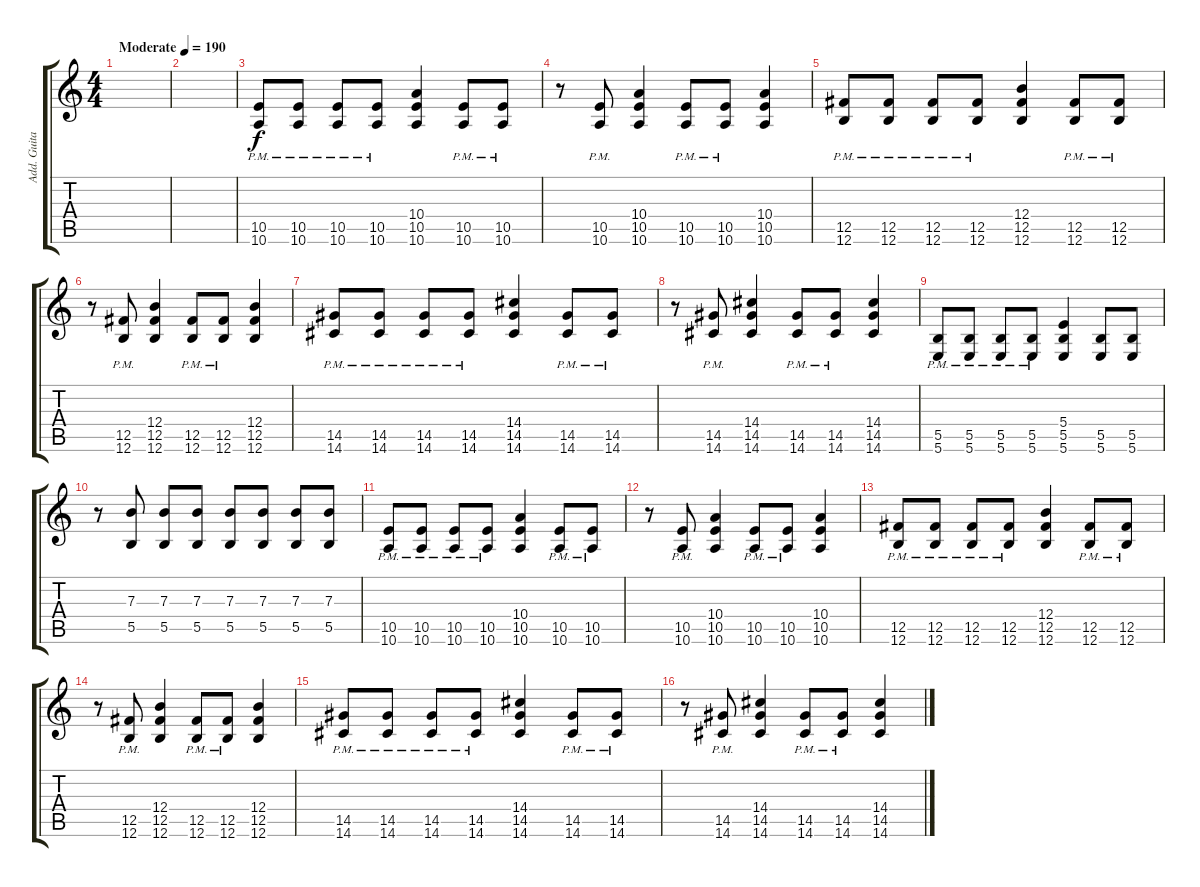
\track ("Add. Guitar" "Add. Guita") {instrument overdrivenguitar}
\staff {score tabs}
\tuning (Db4 Ab3 E3 B2 Gb2 B1) {hide}
\ts (4 4)
\tempo (190 "Moderate")
\clef g2
\ks c
|
|
(10.5{pm} 10.6{pm}).8 (10.5{pm} 10.6{pm}).8 (10.5{pm} 10.6{pm}).8 (10.5{pm} 10.6{pm}).8 (10.4 10.5 10.6).4 (10.5{pm} 10.6{pm}).8 (10.5{pm} 10.6{pm}).8 |
r.8 (10.5{pm} 10.6{pm}).8 (10.4 10.5 10.6).4 (10.5{pm} 10.6{pm}).8 (10.5{pm} 10.6{pm}).8 (10.4 10.5 10.6).4 |
(12.5{pm} 12.6{pm}).8 (12.5{pm} 12.6{pm}).8 (12.5{pm} 12.6{pm}).8 (12.5{pm} 12.6{pm}).8 (12.4 12.5 12.6).4 (12.5{pm} 12.6{pm}).8 (12.5{pm} 12.6{pm}).8 |
r.8 (12.5{pm} 12.6{pm}).8 (12.4 12.5 12.6).4 (12.5{pm} 12.6{pm}).8 (12.5{pm} 12.6{pm}).8 (12.4 12.5 12.6).4 |
(14.5{pm} 14.6{pm}).8 (14.5{pm} 14.6{pm}).8 (14.5{pm} 14.6{pm}).8 (14.5{pm} 14.6{pm}).8 (14.4 14.5 14.6).4 (14.5{pm} 14.6{pm}).8 (14.5{pm} 14.6{pm}).8 |
r.8 (14.5{pm} 14.6{pm}).8 (14.4 14.5 14.6).4 (14.5{pm} 14.6{pm}).8 (14.5{pm} 14.6{pm}).8 (14.4 14.5 14.6).4 |
(5.5{pm} 5.6{pm}).8 (5.5{pm} 5.6{pm}).8 (5.5{pm} 5.6{pm}).8 (5.5{pm} 5.6{pm}).8 (5.4 5.5 5.6).4 (5.5 5.6).8 (5.5 5.6).8 |
r.8 (7.3 5.5).8 (7.3 5.5).8 (7.3 5.5).8 (7.3 5.5).8 (7.3 5.5).8 (7.3 5.5).8 (7.3 5.5).8 |
(10.5{pm} 10.6{pm}).8 (10.5{pm} 10.6{pm}).8 (10.5{pm} 10.6{pm}).8 (10.5{pm} 10.6{pm}).8 (10.4 10.5 10.6).4 (10.5{pm} 10.6{pm}).8 (10.5{pm} 10.6{pm}).8 |
r.8 (10.5{pm} 10.6{pm}).8 (10.4 10.5 10.6).4 (10.5{pm} 10.6{pm}).8 (10.5{pm} 10.6{pm}).8 (10.4 10.5 10.6).4 |
(12.5{pm} 12.6{pm}).8 (12.5{pm} 12.6{pm}).8 (12.5{pm} 12.6{pm}).8 (12.5{pm} 12.6{pm}).8 (12.4 12.5 12.6).4 (12.5{pm} 12.6{pm}).8 (12.5{pm} 12.6{pm}).8 |
r.8 (12.5{pm} 12.6{pm}).8 (12.4 12.5 12.6).4 (12.5{pm} 12.6{pm}).8 (12.5{pm} 12.6{pm}).8 (12.4 12.5 12.6).4 |
(14.5{pm} 14.6{pm}).8 (14.5{pm} 14.6{pm}).8 (14.5{pm} 14.6{pm}).8 (14.5{pm} 14.6{pm}).8 (14.4 14.5 14.6).4 (14.5{pm} 14.6{pm}).8 (14.5{pm} 14.6{pm}).8 |
r.8 (14.5{pm} 14.6{pm}).8 (14.4 14.5 14.6).4 (14.5{pm} 14.6{pm}).8 (14.5{pm} 14.6{pm}).8 (14.4 14.5 14.6).4
